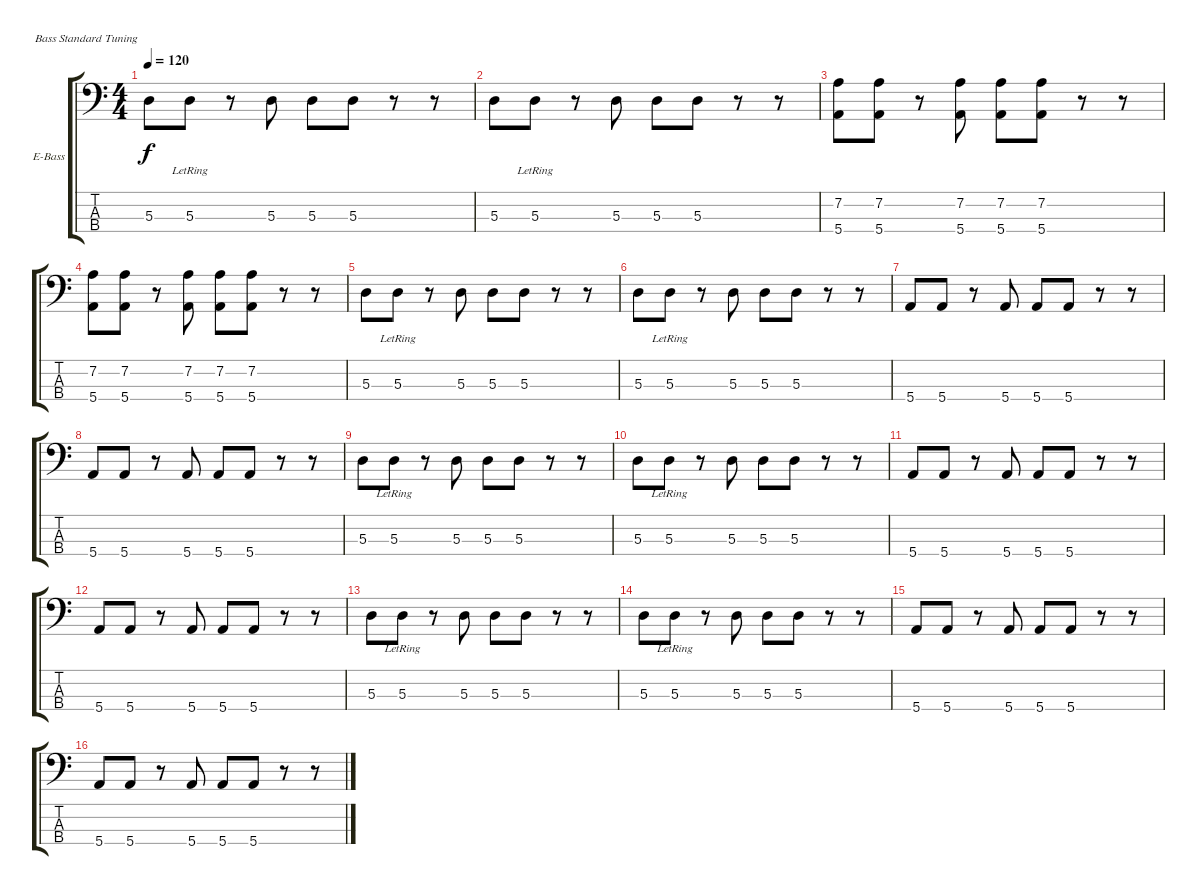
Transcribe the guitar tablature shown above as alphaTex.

\bracketExtendMode groupsimilarinstruments
\firstSystemTrackNameOrientation horizontal
\otherSystemsTrackNameOrientation horizontal
\track ("Бас" "E-Bass") {instrument electricbassfinger}
\staff {score tabs}
\tuning (G2 D2 A1 E1)
\ts (4 4)
\tempo 120
\clef f4
\ks c
5.3.8{dy f} 5.3{lr}.8 r.8 5.3.8 5.3.8 5.3.8 r.8 r.8 |
5.3.8 5.3{lr}.8 r.8 5.3.8 5.3.8 5.3.8 r.8 r.8 |
(7.2 5.4).8 (7.2 5.4).8 r.8 (7.2 5.4).8 (7.2 5.4).8 (7.2 5.4).8 r.8 r.8 |
(7.2 5.4).8 (7.2 5.4).8 r.8 (7.2 5.4).8 (7.2 5.4).8 (7.2 5.4).8 r.8 r.8 |
5.3.8 5.3{lr}.8 r.8 5.3.8 5.3.8 5.3.8 r.8 r.8 |
5.3.8 5.3{lr}.8 r.8 5.3.8 5.3.8 5.3.8 r.8 r.8 |
5.4.8 5.4.8 r.8 5.4.8 5.4.8 5.4.8 r.8 r.8 |
5.4.8 5.4.8 r.8 5.4.8 5.4.8 5.4.8 r.8 r.8 |
5.3.8 5.3{lr}.8 r.8 5.3.8 5.3.8 5.3.8 r.8 r.8 |
5.3.8 5.3{lr}.8 r.8 5.3.8 5.3.8 5.3.8 r.8 r.8 |
5.4.8 5.4.8 r.8 5.4.8 5.4.8 5.4.8 r.8 r.8 |
5.4.8 5.4.8 r.8 5.4.8 5.4.8 5.4.8 r.8 r.8 |
5.3.8 5.3{lr}.8 r.8 5.3.8 5.3.8 5.3.8 r.8 r.8 |
5.3.8 5.3{lr}.8 r.8 5.3.8 5.3.8 5.3.8 r.8 r.8 |
5.4.8 5.4.8 r.8 5.4.8 5.4.8 5.4.8 r.8 r.8 |
5.4.8 5.4.8 r.8 5.4.8 5.4.8 5.4.8 r.8 r.8
